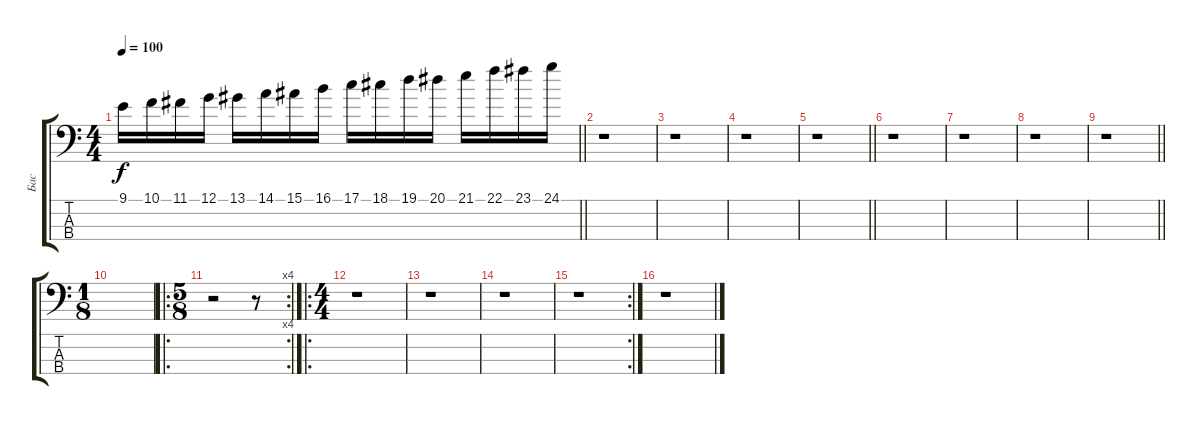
\track ("Бас" "Бас") {instrument electricbassfinger}
\staff {score tabs}
\tuning (G2 D2 A1 E1) {hide}
\ts (4 4)
\tempo 100
\clef f4
\barLineRight lightlight
\ks c
9.1.16{dy f} 10.1.16 11.1.16 12.1.16 13.1.16 14.1.16 15.1.16 16.1.16 17.1.16 18.1.16 19.1.16 20.1.16 21.1.16 22.1.16 23.1.16 24.1.16 |
r.1 |
r.1 |
r.1 |
\barLineRight lightlight
r.1 |
r.1 |
r.1 |
r.1 |
\barLineRight lightlight
r.1 |
\ts (1 8)
|
\ro
\rc 4
\ts (5 8)
r.2 r.8 |
\ro
\ts (4 4)
r.1 |
r.1 |
r.1 |
\rc 2
r.1 |
r.1
